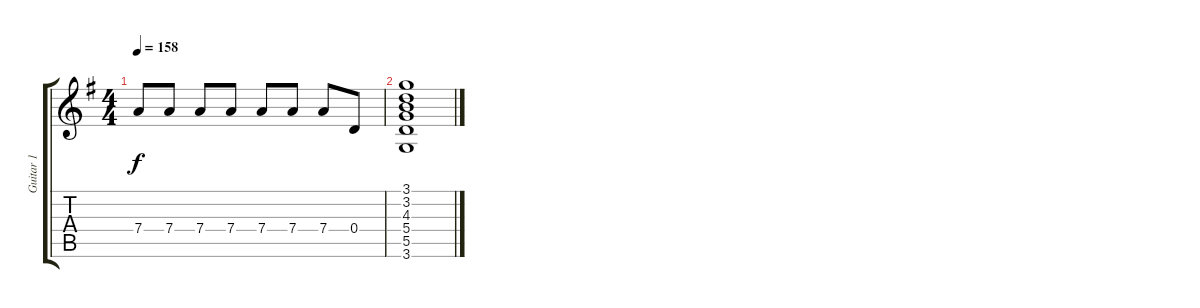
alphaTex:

\track ("Guitar 1" "Guitar 1") {instrument electricguitarclean}
\staff {score tabs}
\tuning (E4 B3 G3 D3 A2 E2) {hide}
\ts (4 4)
\tempo 158
\clef g2
\ks g
7.4.8{dy f} 7.4.8 7.4.8 7.4.8 7.4.8 7.4.8 7.4.8 0.4.8 |
(3.1 3.2 4.3 5.4 5.5 3.6).1
